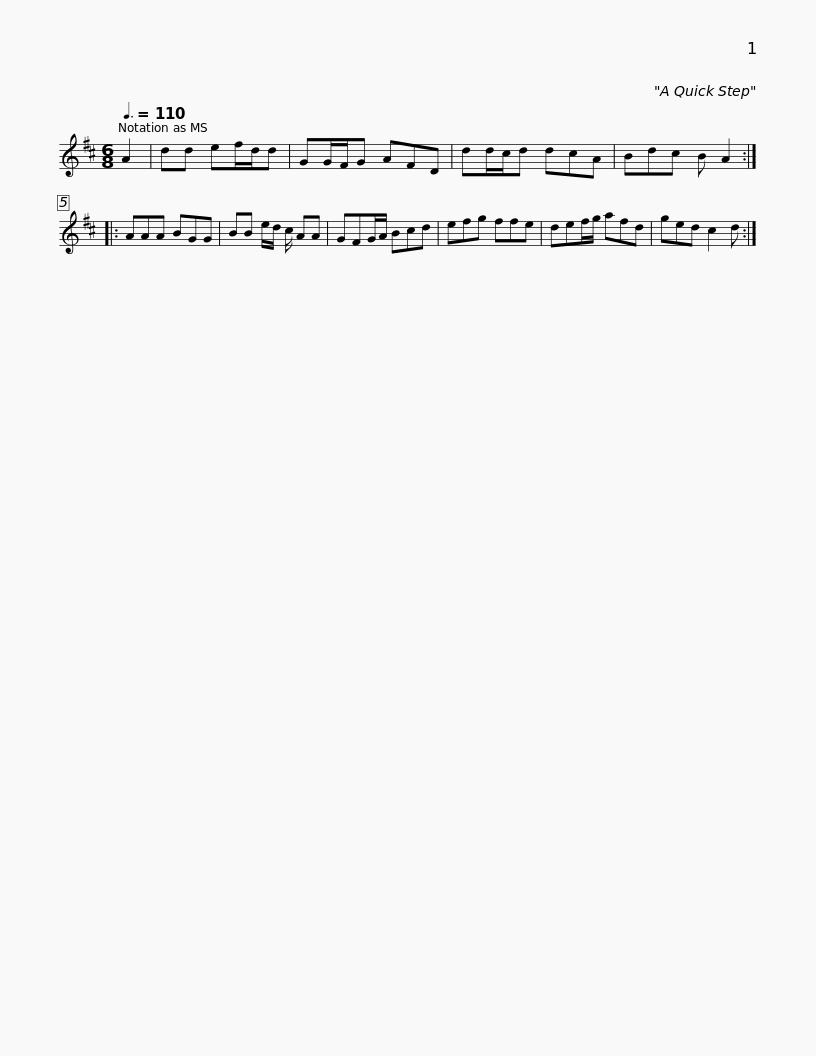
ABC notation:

X:1
L:1/8
Q:3/8=110
M:6/8
I:linebreak $
K:D
V:1 treble
V:1
 A2 | dd ef/d/d | GG/F/G AFD | dd/c/d dcA | Bdc B A2 :: %5
 AAA BGG | BB e/d/ c/ AA |$ GFG/A/ Bcd | efg ffe | def/g/ afd | %10
 ged c2 d :| %11
